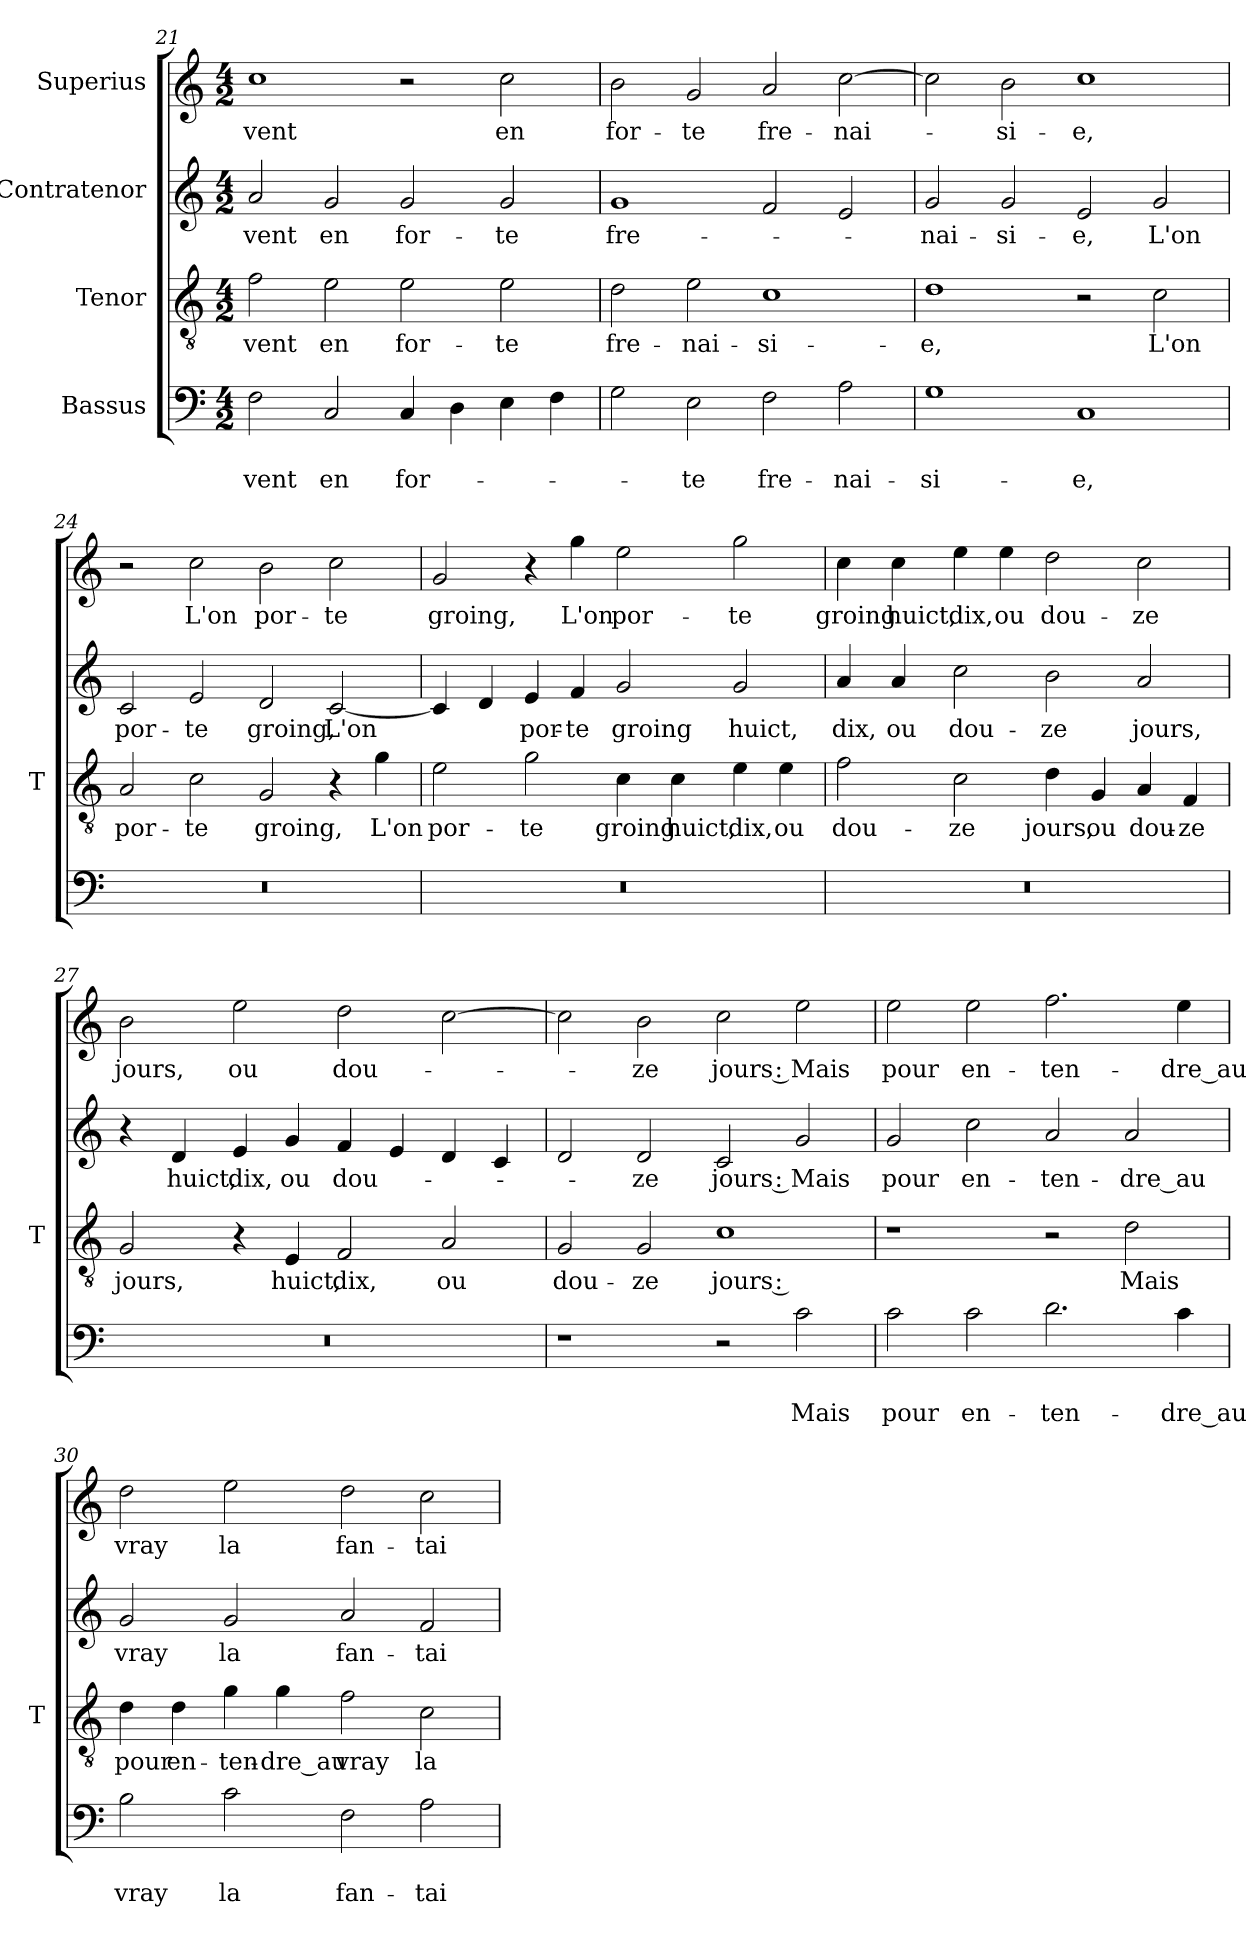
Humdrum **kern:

**kern	**text	**text	**kern	**text	**kern	**text	**kern	**text
*part4	*part4	*part4	*part3	*part3	*part2	*part2	*part1	*part1
*staff4	*staff4	*staff4	*staff3	*staff3	*staff2	*staff2	*staff1	*staff1
*I"Bassus	*	*	*I"Tenor	*	*I"Contratenor	*	*I"Superius	*
*	*	*	*I'T	*	*	*	*	*
*clefF4	*	*	*clefGv2	*	*clefG2	*	*clefG2	*
*k[]	*	*	*k[]	*	*k[]	*	*k[]	*
*M4/2	*	*	*M4/2	*	*M4/2	*	*M4/2	*
=21	=21	=21	=21	=21	=21	=21	=21	=21
2F	.	-vent	2f	-vent	2a	-vent	1cc	-vent
2C	.	-en	2e	-en	2g	-en	.	.
4C	.	for-	2e	for-	2g	for-	2r	.
4D	.	.	.	.	.	.	.	.
4E	.	.	2e	-te	2g	-te	2cc	-en
4F	.	.	.	.	.	.	.	.
=22	=22	=22	=22	=22	=22	=22	=22	=22
2G	.	.	2d	fre-	1g	fre-	2b	for-
2E	.	-te	2e	nai-	.	.	2g	-te
2F	.	fre-	1c	si-	2f	.	2a	fre-
2A	.	nai-	.	.	2e	.	[2cc	nai-
=23	=23	=23	=23	=23	=23	=23	=23	=23
1G	.	si-	1d	-e,	2g	nai-	2cc]	.
.	.	.	.	.	2g	si-	2b	si-
1C	.	-e,	2r	.	2e	-e,	1cc	-e,
.	.	.	2c	-L'on	2g	-L'on	.	.
=24	=24	=24	=24	=24	=24	=24	=24	=24
0r	.	.	2A	por-	2c	por-	2r	.
.	.	.	2c	-te	2e	-te	2cc	-L'on
.	.	.	2G	-groing,	2d	-groing,	2b	por-
.	.	.	4r	.	[2c	-L'on	2cc	-te
.	.	.	4g	-L'on	.	.	.	.
=25	=25	=25	=25	=25	=25	=25	=25	=25
0r	.	.	2e	por-	4c]	.	2g	-groing,
.	.	.	.	.	4d	.	.	.
.	.	.	2g	-te	4e	por-	4r	.
.	.	.	.	.	4f	-te	4gg	-L'on
.	.	.	4c	-groing	2g	-groing	2ee	por-
.	.	.	4c	-huict,	.	.	.	.
.	.	.	4e	-dix,	2g	-huict,	2gg	-te
.	.	.	4e	-ou	.	.	.	.
=26	=26	=26	=26	=26	=26	=26	=26	=26
0r	.	.	2f	dou-	4a	-dix,	4cc	-groing
.	.	.	.	.	4a	-ou	4cc	-huict,
.	.	.	2c	-ze	2cc	dou-	4ee	-dix,
.	.	.	.	.	.	.	4ee	-ou
.	.	.	4d	-jours,	2b	-ze	2dd	dou-
.	.	.	4G	-ou	.	.	.	.
.	.	.	4A	dou-	2a	-jours,	2cc	-ze
.	.	.	4F	-ze	.	.	.	.
=27	=27	=27	=27	=27	=27	=27	=27	=27
0r	.	.	2G	-jours,	4r	.	2b	-jours,
.	.	.	.	.	4d	-huict,	.	.
.	.	.	4r	.	4e	-dix,	2ee	-ou
.	.	.	4E	-huict,	4g	-ou	.	.
.	.	.	2F	-dix,	4f	dou-	2dd	dou-
.	.	.	.	.	4e	.	.	.
.	.	.	2A	-ou	4d	.	[2cc	.
.	.	.	.	.	4c	.	.	.
=28	=28	=28	=28	=28	=28	=28	=28	=28
1r	.	.	2G	dou-	2d	.	2cc]	.
.	.	.	2G	-ze	2d	-ze	2b	-ze
2r	.	.	1c	-jours :	2c	-jours :	2cc	-jours :
2c	.	-Mais	.	.	2g	-Mais	2ee	-Mais
=29	=29	=29	=29	=29	=29	=29	=29	=29
2c	.	-pour	1r	.	2g	-pour	2ee	-pour
2c	.	en-	.	.	2cc	en-	2ee	en-
2.d	.	ten-	2r	.	2a	ten-	2.ff	ten-
.	.	.	2d	-Mais	2a	-dre_au	.	.
4c	.	-dre_au	.	.	.	.	4ee	-dre_au
=30	=30	=30	=30	=30	=30	=30	=30	=30
2B	.	-vray	4d	-pour	2g	-vray	2dd	-vray
.	.	.	4d	en-	.	.	.	.
2c	.	-la	4g	ten-	2g	-la	2ee	-la
.	.	.	4g	-dre_au	.	.	.	.
2F	.	fan-	2f	-vray	2a	fan-	2dd	fan-
2A	.	tai-	2c	-la	2f	tai-	2cc	tai-
=	=	=	=	=	=	=	=	=
*-	*-	*-	*-	*-	*-	*-	*-	*-
